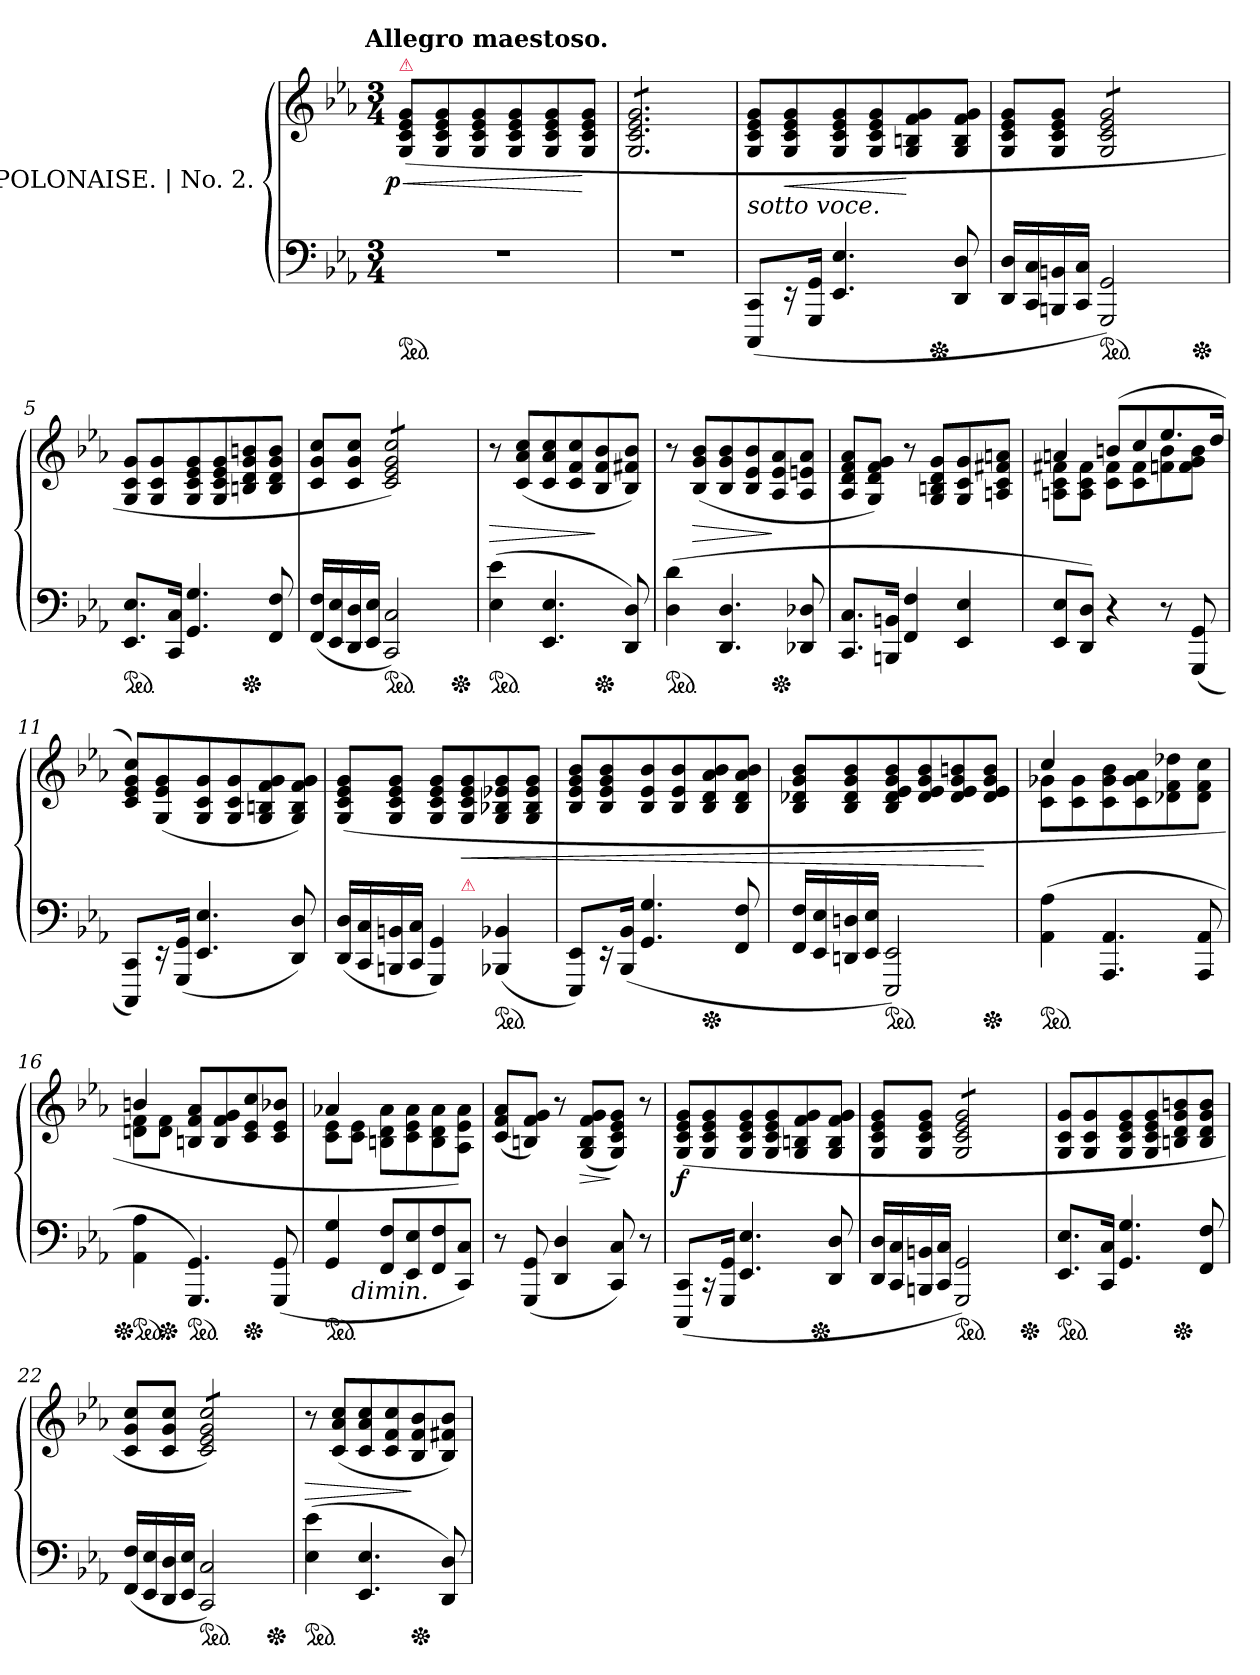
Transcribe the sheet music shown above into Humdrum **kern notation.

**kern	**kern	**dynam
*part1	*part1	*part1
*staff2	*staff1	*staff1/2
*I"POLONAISE. | No. 2.	*	*
*clefF4	*clefG2	*
*k[b-e-a-]	*k[b-e-a-]	*
*c:	*c:	*
!!LO:TX:omd:t=Allegro maestoso.
*M3/4	*M3/4	*
*MM132	*MM132	*
=1	=1	=1
!	!LO:TX:a:color=crimson:t=⚠	!
!	!	!LO:DY:n=1:rj
*ped	*	*
2.r	(>8G 8c 8e- 8gL	< p
.	8G 8c 8e- 8g	.
.	8G 8c 8e- 8g	.
.	8G 8c 8e- 8g	.
.	8G 8c 8e- 8g	.
.	8G 8c 8e- 8gJ	[
=2	=2	=2
*	*tremolo	*
2.r	8G 8c 8e- 8gL	.
.	8G 8c 8e- 8g	.
.	8G 8c 8e- 8g	.
.	8G 8c 8e- 8g	.
.	8G 8c 8e- 8g	.
.	8G 8c 8e- 8gJ	.
*	*Xtremolo	*
=3	=3	=3
!LO:TX:a:i:t=sotto voce.	!	!
*	*^	*
(<8CCC/ 8CC/L	8G 8c 8e- 8gL	2ryy	.
!	!	!	!LO:HP:b
16rEE	8G 8c 8e- 8g	.	<
16GGG 16GGJk	.	.	.
4.EE-/ 4.E-/	8G 8c 8e- 8g	.	.
.	8G 8c 8e- 8g	.	.
.	8G 8Bn 8f 8g	16ryy	[
*Xped	*	*	*
.	.	8.ryy	.
8DD/ 8D/	8G 8B 8f 8gJ	.	.
=4	=4	=4	=4
16DD 16DLL	8G 8c 8e- 8gL	2ryy	.
16CC 16C	.	.	.
16BBBn 16BBn	8G 8c 8e- 8gJ	.	.
16CC 16CJJ	.	.	.
*ped	*	*	*
*	*tremolo	*	*
2GGG 2GG)	8G 8c 8e- 8gL	.	.
.	8G 8c 8e- 8g	.	.
.	8G 8c 8e- 8g	8ryy	.
*Xped	*	*	*
.	8G 8c 8e- 8gJ	8ryy	.
*	*Xtremolo	*	*
*	*v	*v	*
=5	=5	=5
*ped	*	*
8.EE-/ 8.E-/L	8G 8c 8gL	.
.	8G 8c 8g	.
16CC 16CJk	.	.
4.GG/ 4.G/	8G 8c 8e- 8g	.
.	8G 8c 8e- 8g	.
*Xped	*	*
.	8Bn 8d 8g 8bn	.
8FF/ 8F/	8B 8d 8g 8bJ	.
=6	=6	=6
*	*^	*
(<16FF/ 16F/LL	8c 8g 8ccL	2ryy	.
16EE-/ 16E-/	.	.	.
16DD/ 16D/	8c 8g 8ccJ	.	.
16EE-/ 16E-/JJ	.	.	.
*ped	*	*	*
*	*tremolo	*	*
2CC/ 2C/)	8c 8e- 8g 8cc)L	.	.
.	8c 8e- 8g 8cc)	.	.
.	8c 8e- 8g 8cc)	8ryy	.
*Xped	*	*	*
.	8c 8e- 8g 8cc)J	8ryy	.
*	*Xtremolo	*	*
=7	=7	=7	=7
!	!	!	!LO:HP:b
*	*v	*v	*
*ped	*	*
(>4E- 4e-	8r	>
.	(>8c 8a- 8ccL	.
4.EE-/ 4.E-/	8c 8a- 8cc	.
.	8c 8f 8cc	.
*Xped	*	*
.	8B-/ 8f/ 8b-/	]
8DD/ 8D/)	8B- 8f#X 8b-J)	.
=8	=8	=8
*ped	*	*
(>4D 4d	8r	.
!	!	!LO:HP:b
.	(>8B- 8g 8b-L	>
4.DD/ 4.D/	8B- 8g 8b-	.
.	8B- 8e- 8b-	.
*Xped	*	*
.	8A- 8e- 8a-	]
8DD-X/ 8D-X/	8A- 8en 8a-J	.
=9	=9	=9
8.CC 8.CL	8A- 8d 8f 8a-L	.
.	8G 8d 8f 8gJ)	.
16BBBn 16BBnJk	.	.
4FF/ 4F/	8r	.
.	8G 8Bn 8d 8gL	.
4EE-/ 4E-/	8G 8c 8g	.
.	8An 8c 8f#X 8anJ	.
=10	=10	=10
*	*^	*
8EE-/ 8E-/L	4an	8An 8c 8f#XL	.
8DD/ 8D/J)	.	8A 8c 8f#J	.
4r	(>8bnL	8c 8f#L	.
.	8cc	8c 8f#	.
8r	8.ee-	8fn 8b	.
(<8GGG 8GG	.	8f 8g 8bJ	.
.	16ddJk	.	.
*	*v	*v	*
=11	=11	=11
8CCC 8CCL)	8c 8e- 8g 8ccL)	.
16rEE	(>8G 8e- 8g	.
(<16GGG 16GGJk	.	.
4.EE- 4.E-	8G 8c 8g	.
.	8G 8c 8g	.
.	8G 8Bn 8f 8g	.
8DD 8D)	8G 8B 8f 8gJ)	.
=12	=12	=12
*^	*	*
(<16DD/ 16D/LL	4.ryy	(>8G 8c 8e- 8gL	.
16CC/ 16C/	.	.	.
16BBBn/ 16BBn/	.	8G 8c 8e- 8gJ	.
16CC/ 16C/JJ	.	.	.
4GGG 4GG)	.	8G 8c 8e- 8gL	.
!	!LO:TX:a:color=crimson:t=⚠	!	!
.	4.ryy	8G 8c 8e- 8g	<
*ped	*	*	*
(<4BBB-X/ 4BB-X/	.	8G 8B-X 8e-X 8g	.
.	.	8G 8B- 8e- 8gJ	.
*v	*v	*	*
=13	=13	=13
8EEE- 8EE-L)	8B- 8e- 8g 8b-L	.
16rEE	8B- 8e- 8g 8b-	.
(<16BBB- 16BB-Jk	.	.
4.GG/ 4.G/	8B- 8e- 8b-	.
.	8B- 8e- 8b-	.
*Xped	*	*
.	8B- 8d 8a- 8b-	.
8FF/ 8F/	8B- 8d 8a- 8b-J	.
=14	=14	=14
16FF/ 16F/LL	8B- 8d-X 8g 8b-L	.
16EE- 16E-	.	.
16DDn 16Dn	8B- 8d- 8g 8b-	.
16EE- 16E-JJ	.	.
*ped	*	*
2EEE- 2EE-)	8B- 8d- 8e- 8g 8b-	.
.	8d- 8e- 8g 8b-	.
.	8d- 8e- 8g 8bn	.
*Xped	*	*
.	8d- 8e- 8g 8bJ	[
=15	=15	=15
*	*^	*
*ped	*	*	*
(>4AA- 4A-	4cc	8c 8g-XL	.
.	.	8c 8g-	.
4.AAA-/ 4.AA-/	2ryy	8c 8g- 8b-	.
.	.	8c 8g- 8a-	.
.	.	8d-X 8f 8dd-X	.
8AAA-/ 8AA-/	.	8d- 8f 8ccJ	.
=16	=16	=16	=16
*Xped	*	*	*
*ped	*	*	*
4AA- 4A-	4bn	8dn 8fL	.
*Xped	*	*	*
.	.	8d 8fJ	.
*ped	*	*	*
4.GGG 4.GG)	8Bn 8f 8a-L	2ryy	.
.	8B 8f 8g	.	.
*Xped	*	*	*
.	8c 8e- 8cc	.	.
(<8GGG 8GG	8c 8e- 8b-XJ	.	.
=17	=17	=17	=17
*^	*	*	*
*ped	*	*	*	*
4GG/ 4G/	8ryy	4a-X	8c 8e-L	.
!	!LO:TX:b:i:t=dimin.	!	!	!
.	2ryy	.	8c 8e-J	.
8FF/ 8F/L	.	2ryy	8Bn\ 8d\ 8a-\L	.
8EE- 8E-	.	.	8c 8e- 8a-	.
8FF 8F	.	.	8B 8d 8a-	.
8CC 8CJ)	8ryy	.	8A- 8e- 8a-J)	.
*v	*v	*	*	*
*	*v	*v	*
=18	=18	=18
8r	(>8c 8f 8a-L	.
(>8GGG/ 8GG/	8Bn 8f 8gJ)	.
4DD/ 4D/	8r	.
!	!	!LO:HP:b
.	(>8G 8B 8f 8gL	>
8CC/ 8C/)	8G 8c 8e- 8gJ)	]
8r	8r	.
=19	=19	=19
*	*^	*
(<8CCC 8CCL	(>8G 8c 8e- 8gL	2ryy	f
16rCC	8G 8c 8e- 8g	.	.
16GGG 16GGJk	.	.	.
4.EE- 4.E-	8G 8c 8e- 8g	.	.
.	8G 8c 8e- 8g	.	.
.	8G 8Bn 8f 8g	16ryy	.
*Xped	*	*	*
.	.	8.ryy	.
8DD 8D	8G 8B 8f 8gJ	.	.
=20	=20	=20	=20
16DD/ 16D/LL	8G 8c 8e- 8gL	2ryy	.
16CC 16C	.	.	.
16BBBn 16BBn	8G 8c 8e- 8gJ	.	.
16CC 16CJJ	.	.	.
*ped	*	*	*
*	*tremolo	*	*
2GGG/ 2GG/)	8G 8c 8e- 8gL	.	.
.	8G 8c 8e- 8g	.	.
.	8G 8c 8e- 8g	8ryy	.
*Xped	*	*	*
.	8G 8c 8e- 8gJ	8ryy	.
*	*Xtremolo	*	*
*	*v	*v	*
=21	=21	=21
*ped	*	*
8.EE-/ 8.E-/L	8G 8c 8gL	.
.	8G 8c 8g	.
16CC 16CJk	.	.
4.GG/ 4.G/	8G 8c 8e- 8g	.
.	8G 8c 8e- 8g	.
*Xped	*	*
.	8Bn 8d 8g 8bn	.
8FF/ 8F/	8B 8d 8g 8bJ	.
=22	=22	=22
*	*^	*
(<16FF/ 16F/LL	8c 8g 8ccL	2ryy	.
16EE- 16E-	.	.	.
16DD 16D	8c 8g 8ccJ	.	.
16EE- 16E-JJ	.	.	.
*ped	*	*	*
*	*tremolo	*	*
2CC/ 2C/)	8c 8e- 8g 8cc)L	.	.
.	8c 8e- 8g 8cc)	.	.
.	8c 8e- 8g 8cc)	8ryy	.
*Xped	*	*	*
.	8c 8e- 8g 8cc)J	8ryy	.
*	*Xtremolo	*	*
=23	=23	=23	=23
!	!	!	!LO:HP:b
*	*v	*v	*
*ped	*	*
(>4E- 4e-	8r	>
.	(>8c 8a- 8ccL	.
4.EE- 4.E-	8c 8a- 8cc	.
.	8c 8f 8cc	.
*Xped	*	*
.	8B- 8f 8b-	]
8DD 8D)	8B- 8f#X 8b-J)	.
=	=	=
*-	*-	*-
